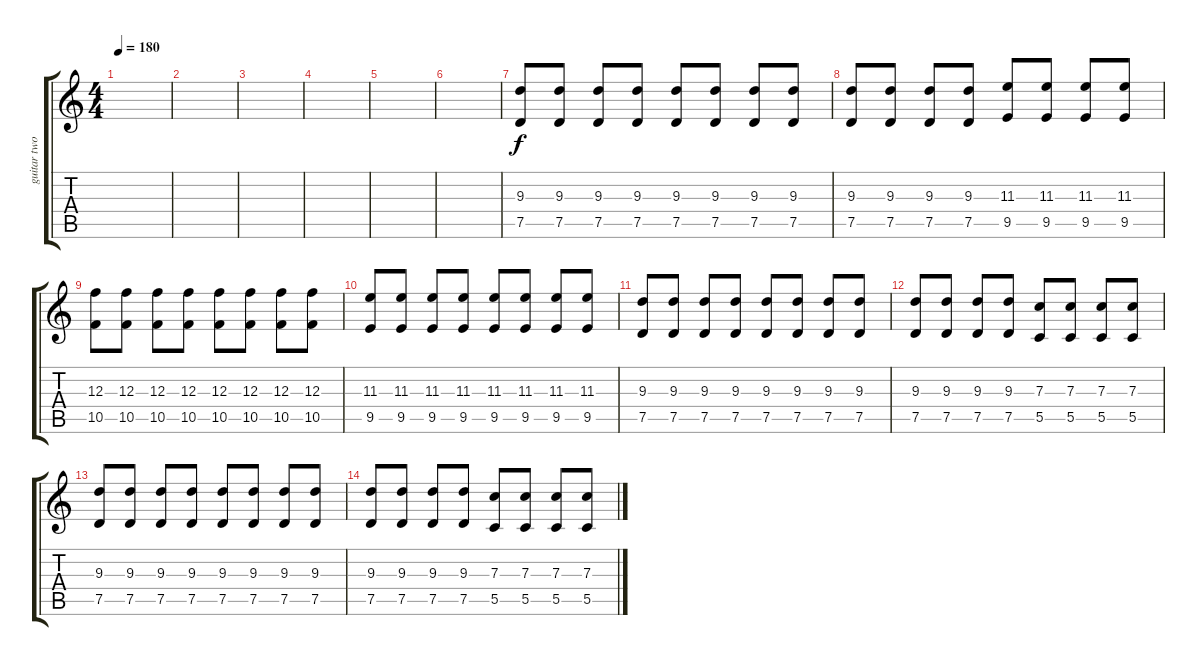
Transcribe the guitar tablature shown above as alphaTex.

\track ("guitar two" "guitar two") {instrument overdrivenguitar}
\staff {score tabs}
\tuning (D4 A3 F3 C3 G2 C2) {hide}
\ts (4 4)
\tempo 180
\clef g2
\ks c
|
|
|
|
|
|
(9.3 7.5).8 (9.3 7.5).8 (9.3 7.5).8 (9.3 7.5).8 (9.3 7.5).8 (9.3 7.5).8 (9.3 7.5).8 (9.3 7.5).8 |
(9.3 7.5).8 (9.3 7.5).8 (9.3 7.5).8 (9.3 7.5).8 (11.3 9.5).8 (11.3 9.5).8 (11.3 9.5).8 (11.3 9.5).8 |
(12.3 10.5).8 (12.3 10.5).8 (12.3 10.5).8 (12.3 10.5).8 (12.3 10.5).8 (12.3 10.5).8 (12.3 10.5).8 (12.3 10.5).8 |
(11.3 9.5).8 (11.3 9.5).8 (11.3 9.5).8 (11.3 9.5).8 (11.3 9.5).8 (11.3 9.5).8 (11.3 9.5).8 (11.3 9.5).8 |
(9.3 7.5).8 (9.3 7.5).8 (9.3 7.5).8 (9.3 7.5).8 (9.3 7.5).8 (9.3 7.5).8 (9.3 7.5).8 (9.3 7.5).8 |
(9.3 7.5).8 (9.3 7.5).8 (9.3 7.5).8 (9.3 7.5).8 (7.3 5.5).8 (7.3 5.5).8 (7.3 5.5).8 (7.3 5.5).8 |
(9.3 7.5).8 (9.3 7.5).8 (9.3 7.5).8 (9.3 7.5).8 (9.3 7.5).8 (9.3 7.5).8 (9.3 7.5).8 (9.3 7.5).8 |
(9.3 7.5).8 (9.3 7.5).8 (9.3 7.5).8 (9.3 7.5).8 (7.3 5.5).8 (7.3 5.5).8 (7.3 5.5).8 (7.3 5.5).8
